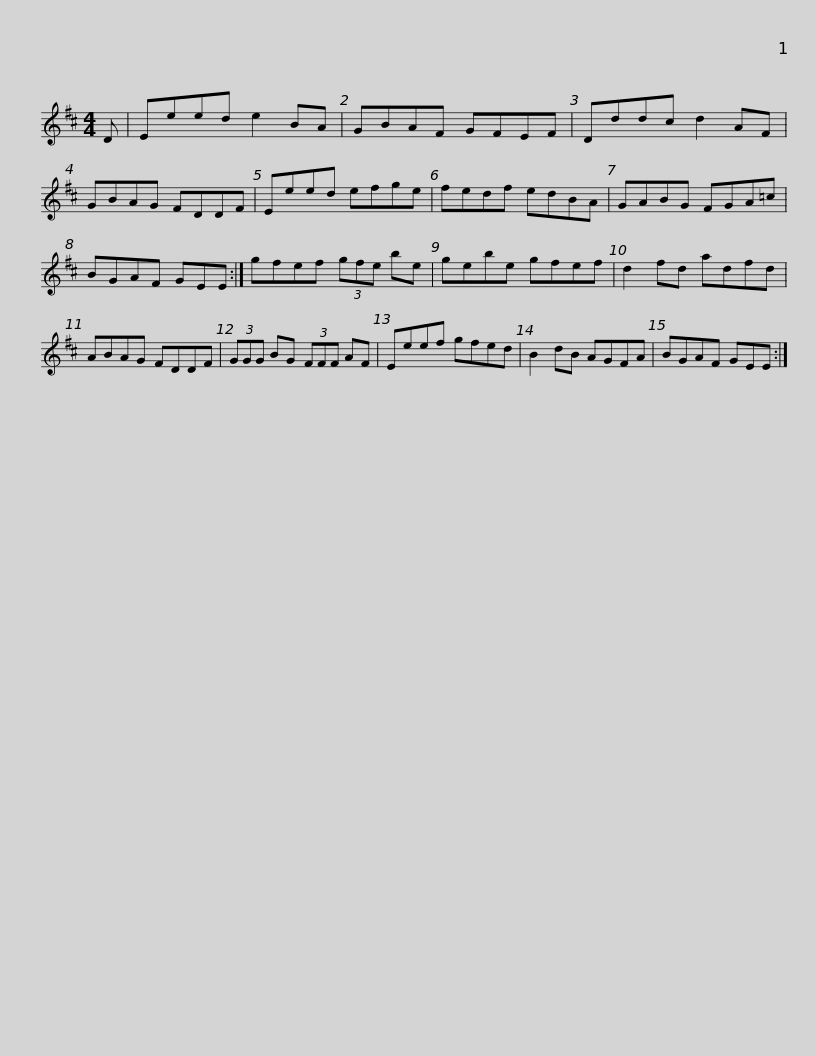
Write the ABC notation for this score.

X:1
L:1/8
M:4/4
I:linebreak $
K:D
V:1 treble
V:1
 D | Eeed e2 BA | GBAF GFEF | Dddc d2 AF | GBAG FDDF | %5
 Eeed efge |$ fedf edBA | GABG FGA=c | BGAF GEE :| gfef (3gfe be | %10
 gebe gfef |$ d2 fd adfd | ABAG FDDF | (3GGG BG (3FFF AF | Eeef gfed | %15
 B2 dB AGFA |$ BGAF GEE :| %17
